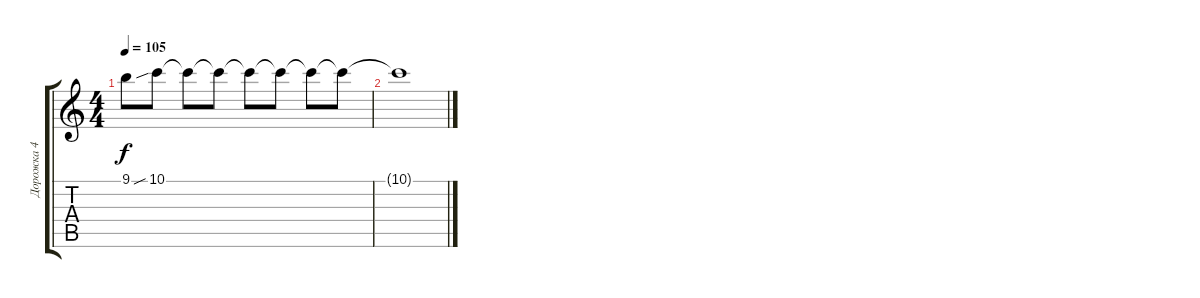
\track ("Дорожка 4" "Дорожка 4") {instrument distortionguitar}
\staff {score tabs}
\tuning (D4 A3 F3 C3 G2 C2) {hide}
\ts (4 4)
\tempo 105
\clef g2
\ks c
9.1.8{dy f} 10.1{sib}.8 10.1{t}.8 10.1{t}.8 10.1{t}.8 10.1{t}.8 10.1{t}.8 10.1{t}.8 |
10.1{t}.1
